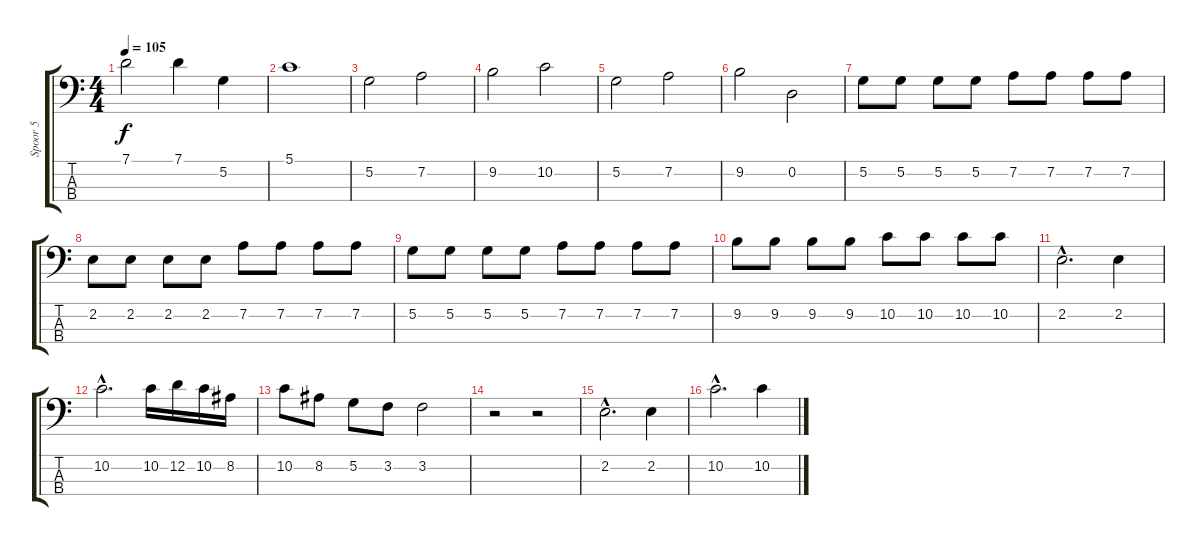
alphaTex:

\track ("Spoor 5" "Spoor 5") {instrument electricbassfinger}
\staff {score tabs}
\tuning (G2 D2 A1 E1) {hide}
\ts (4 4)
\tempo 105
\clef f4
\ks c
7.1.2{dy f} 7.1.4 5.2.4 |
5.1.1 |
5.2.2 7.2.2 |
9.2.2 10.2.2 |
5.2.2 7.2.2 |
9.2.2 0.2.2 |
5.2.8 5.2.8 5.2.8 5.2.8 7.2.8 7.2.8 7.2.8 7.2.8 |
2.2.8 2.2.8 2.2.8 2.2.8 7.2.8 7.2.8 7.2.8 7.2.8 |
5.2.8 5.2.8 5.2.8 5.2.8 7.2.8 7.2.8 7.2.8 7.2.8 |
9.2.8 9.2.8 9.2.8 9.2.8 10.2.8 10.2.8 10.2.8 10.2.8 |
2.2{hac}.2{d} 2.2.4 |
10.2{hac}.2{d} 10.2.16 12.2.16 10.2.16 8.2.16 |
10.2.8 8.2.8 5.2.8 3.2.8 3.2.2 |
r.2 r.2 |
2.2{hac}.2{d} 2.2.4 |
10.2{hac}.2{d} 10.2.4
